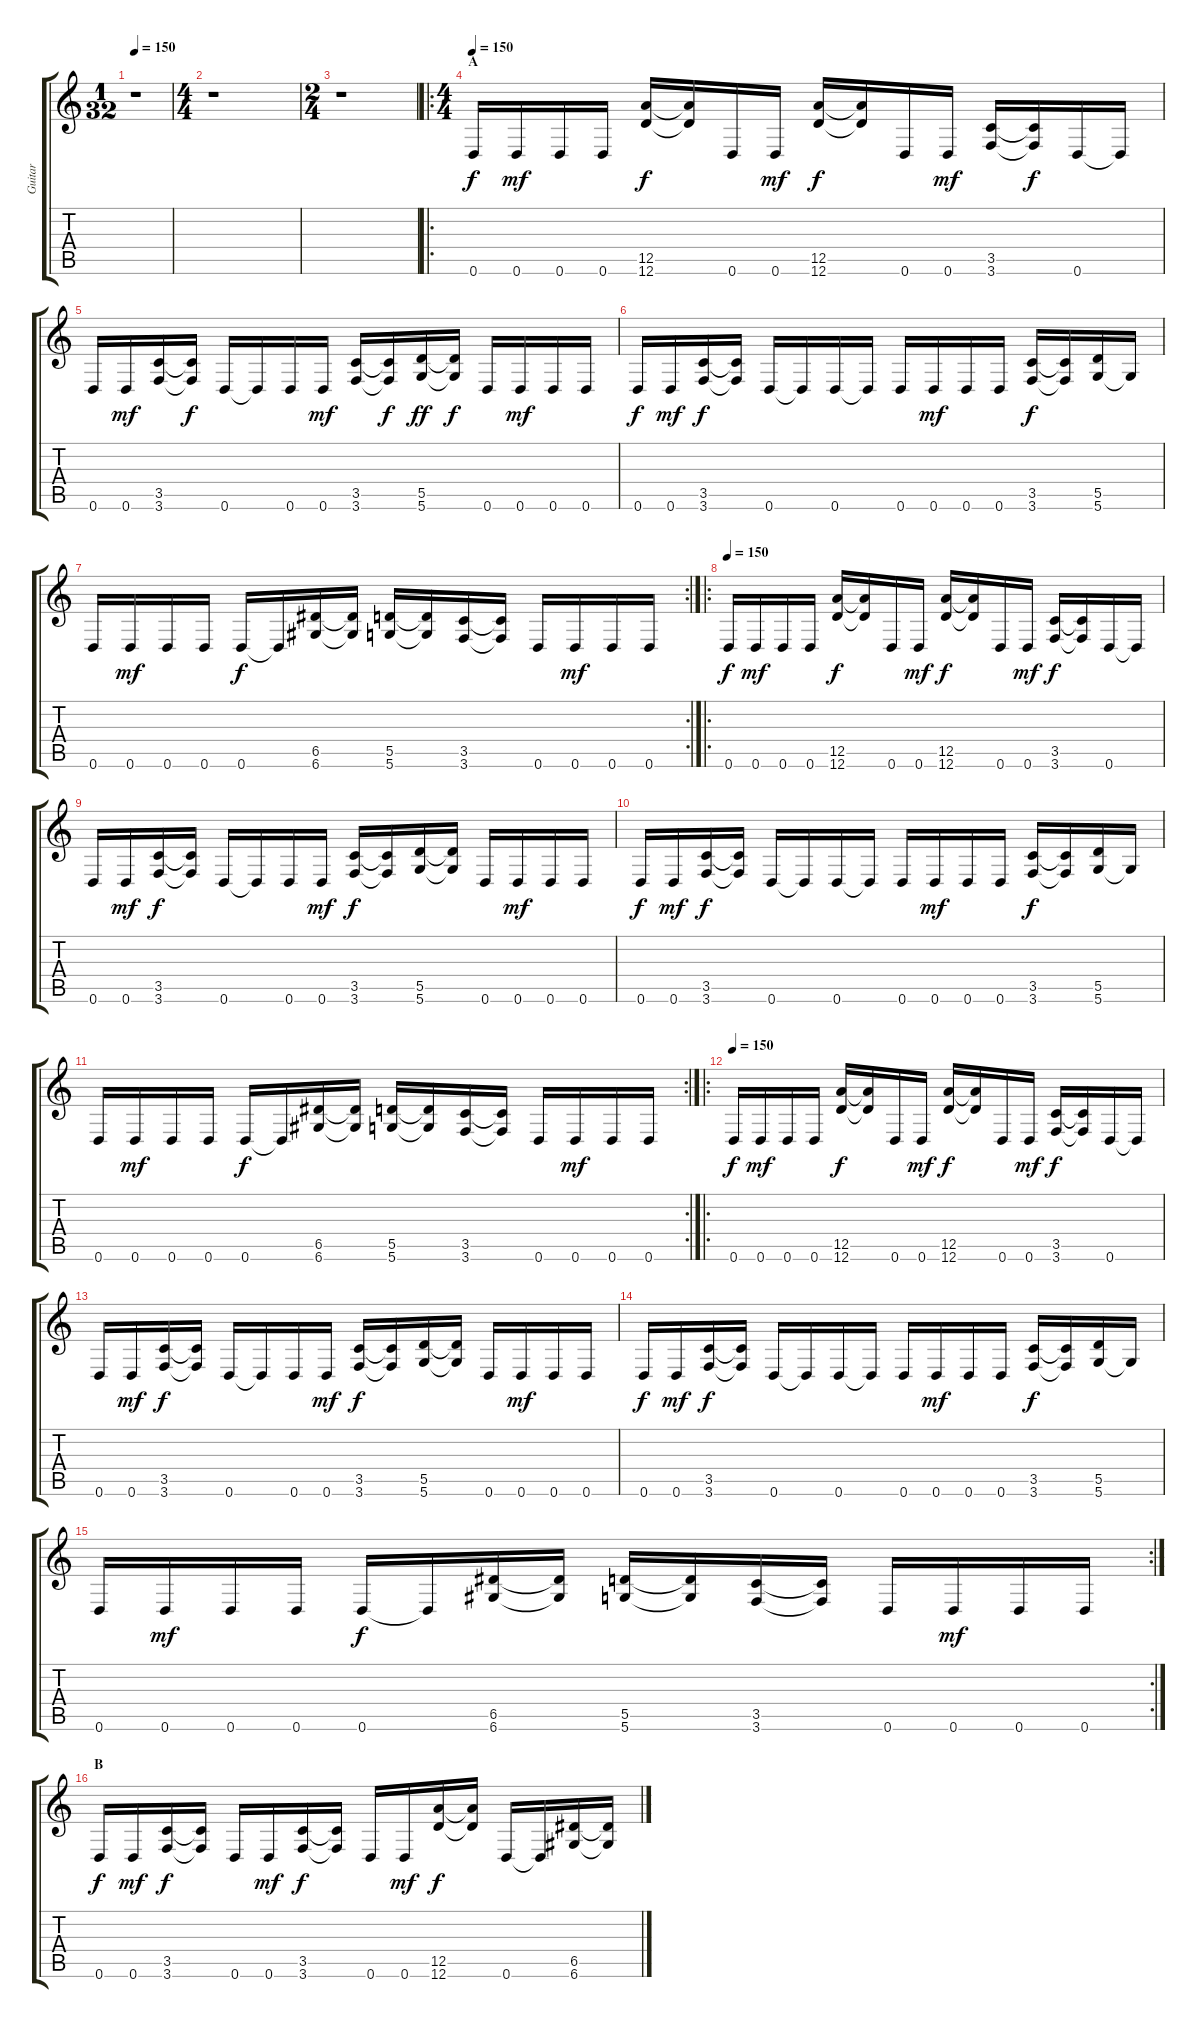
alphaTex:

\track ("Guitar" "Guitar") {instrument distortionguitar}
\staff {score tabs}
\tuning (E4 B3 G3 D3 A2 D2) {hide}
\ts (1 32)
\tempo 150
\tempo 110
\tempo 150
\clef g2
\ks c
r.1{dy f instrument distortionguitar} |
\ts (4 4)
r.1 |
\ts (2 4)
r.1 |
\ro
\ts (4 4)
\section ("" "A")
\tempo 150
0.6.16 0.6.16{dy mf} 0.6.16 0.6.16 (12.5 12.6).16{dy f} (12.5{t} 12.6{t}).16 0.6.16 0.6.16{dy mf} (12.5 12.6).16{dy f} (12.5{t} 12.6{t}).16 0.6.16 0.6.16{dy mf} (3.5 3.6).16 (3.5{t} 3.6{t}).16{dy f} 0.6.16 0.6{t}.16 |
0.6.16 0.6.16{dy mf} (3.5 3.6).16 (3.5{t} 3.6{t}).16{dy f} 0.6.16 0.6{t}.16 0.6.16 0.6.16{dy mf} (3.5 3.6).16 (3.5{t} 3.6{t}).16{dy f} (5.5 5.6).16{dy ff} (5.5{t} 5.6{t}).16{dy f} 0.6.16 0.6.16{dy mf} 0.6.16 0.6.16 |
0.6.16{dy f} 0.6.16{dy mf} (3.5 3.6).16{dy f} (3.5{t} 3.6{t}).16 0.6.16 0.6{t}.16 0.6.16 0.6{t}.16 0.6.16 0.6.16{dy mf} 0.6.16 0.6.16 (3.5 3.6).16{dy f} (3.5{t} 3.6{t}).16 (5.5 5.6).16 5.6{t}.16 |
\rc 2
0.6.16 0.6.16{dy mf} 0.6.16 0.6.16 0.6.16{dy f} 0.6{t}.16 (6.5 6.6).16 (6.5{t} 6.6{t}).16 (5.5 5.6).16 (5.5{t} 5.6{t}).16 (3.5 3.6).16 (3.5{t} 3.6{t}).16 0.6.16 0.6.16{dy mf} 0.6.16 0.6.16 |
\ro
\tempo 150
0.6.16{dy f} 0.6.16{dy mf} 0.6.16 0.6.16 (12.5 12.6).16{dy f} (12.5{t} 12.6{t}).16 0.6.16 0.6.16{dy mf} (12.5 12.6).16{dy f} (12.5{t} 12.6{t}).16 0.6.16 0.6.16{dy mf} (3.5 3.6).16{dy f} (3.5{t} 3.6{t}).16 0.6.16 0.6{t}.16 |
0.6.16 0.6.16{dy mf} (3.5 3.6).16{dy f} (3.5{t} 3.6{t}).16 0.6.16 0.6{t}.16 0.6.16 0.6.16{dy mf} (3.5 3.6).16{dy f} (3.5{t} 3.6{t}).16 (5.5 5.6).16 (5.5{t} 5.6{t}).16 0.6.16 0.6.16{dy mf} 0.6.16 0.6.16 |
0.6.16{dy f} 0.6.16{dy mf} (3.5 3.6).16{dy f} (3.5{t} 3.6{t}).16 0.6.16 0.6{t}.16 0.6.16 0.6{t}.16 0.6.16 0.6.16{dy mf} 0.6.16 0.6.16 (3.5 3.6).16{dy f} (3.5{t} 3.6{t}).16 (5.5 5.6).16 5.6{t}.16 |
\rc 2
0.6.16 0.6.16{dy mf} 0.6.16 0.6.16 0.6.16{dy f} 0.6{t}.16 (6.5 6.6).16 (6.5{t} 6.6{t}).16 (5.5 5.6).16 (5.5{t} 5.6{t}).16 (3.5 3.6).16 (3.5{t} 3.6{t}).16 0.6.16 0.6.16{dy mf} 0.6.16 0.6.16 |
\ro
\tempo 150
0.6.16{dy f} 0.6.16{dy mf} 0.6.16 0.6.16 (12.5 12.6).16{dy f} (12.5{t} 12.6{t}).16 0.6.16 0.6.16{dy mf} (12.5 12.6).16{dy f} (12.5{t} 12.6{t}).16 0.6.16 0.6.16{dy mf} (3.5 3.6).16{dy f} (3.5{t} 3.6{t}).16 0.6.16 0.6{t}.16 |
0.6.16 0.6.16{dy mf} (3.5 3.6).16{dy f} (3.5{t} 3.6{t}).16 0.6.16 0.6{t}.16 0.6.16 0.6.16{dy mf} (3.5 3.6).16{dy f} (3.5{t} 3.6{t}).16 (5.5 5.6).16 (5.5{t} 5.6{t}).16 0.6.16 0.6.16{dy mf} 0.6.16 0.6.16 |
0.6.16{dy f} 0.6.16{dy mf} (3.5 3.6).16{dy f} (3.5{t} 3.6{t}).16 0.6.16 0.6{t}.16 0.6.16 0.6{t}.16 0.6.16 0.6.16{dy mf} 0.6.16 0.6.16 (3.5 3.6).16{dy f} (3.5{t} 3.6{t}).16 (5.5 5.6).16 5.6{t}.16 |
\rc 2
0.6.16 0.6.16{dy mf} 0.6.16 0.6.16 0.6.16{dy f} 0.6{t}.16 (6.5 6.6).16 (6.5{t} 6.6{t}).16 (5.5 5.6).16 (5.5{t} 5.6{t}).16 (3.5 3.6).16 (3.5{t} 3.6{t}).16 0.6.16 0.6.16{dy mf} 0.6.16 0.6.16 |
\section ("" "B")
0.6.16{dy f} 0.6.16{dy mf} (3.5 3.6).16{dy f} (3.5{t} 3.6{t}).16 0.6.16 0.6.16{dy mf} (3.5 3.6).16{dy f} (3.5{t} 3.6{t}).16 0.6.16 0.6.16{dy mf} (12.5 12.6).16{dy f} (12.5{t} 12.6{t}).16 0.6.16 0.6{t}.16 (6.5 6.6).16 (6.5{t} 6.6{t}).16
